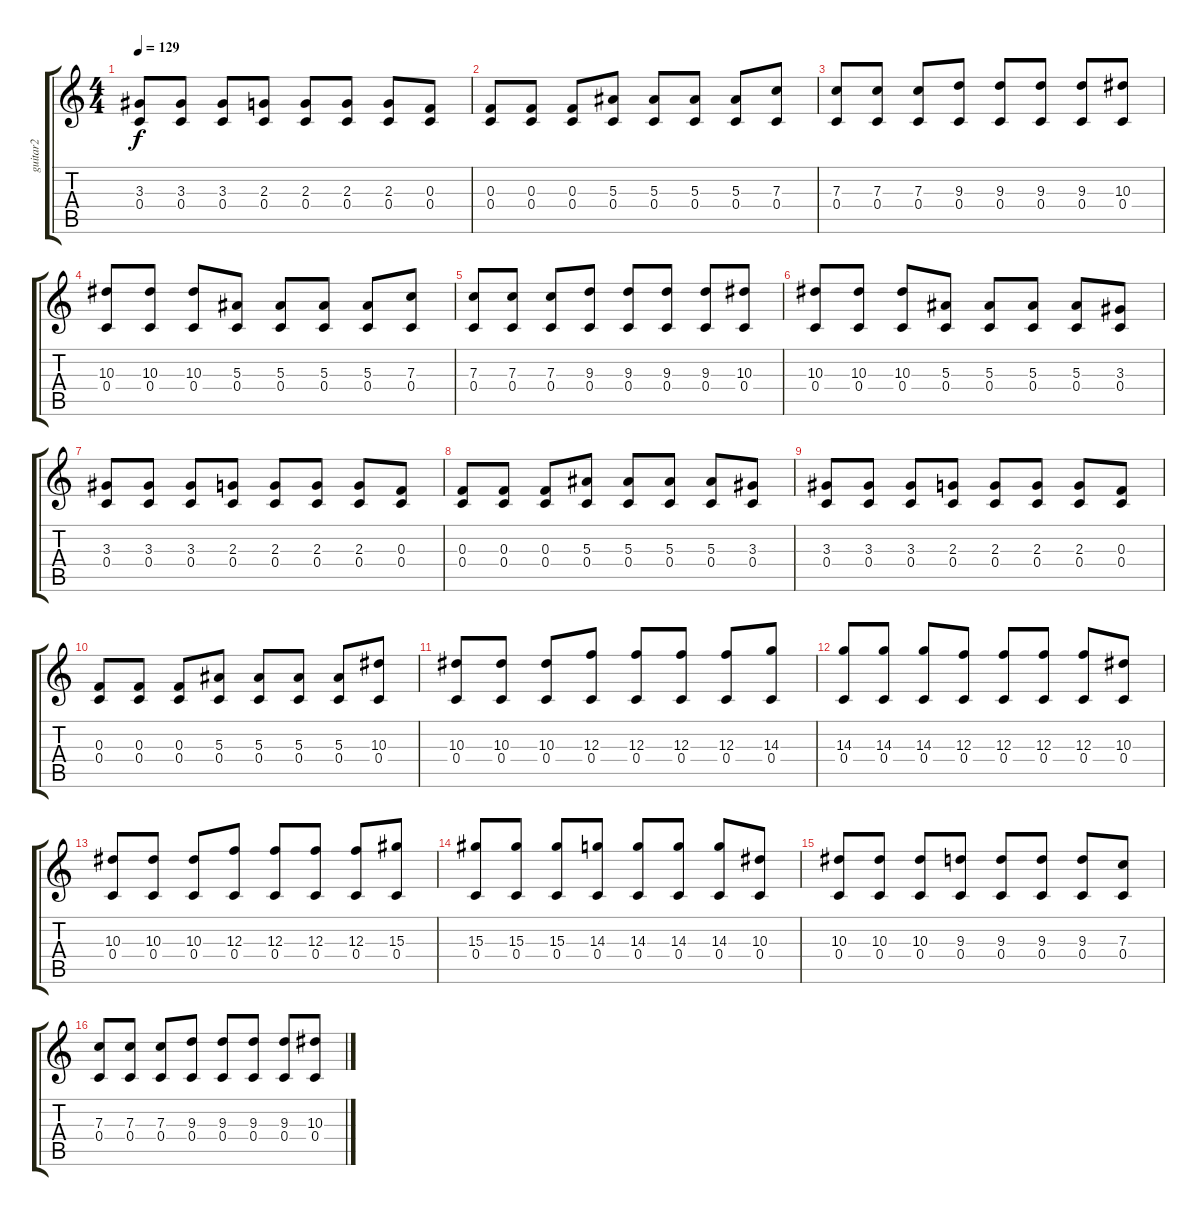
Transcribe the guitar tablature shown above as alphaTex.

\track ("guitar2" "guitar2") {instrument overdrivenguitar}
\staff {score tabs}
\tuning (D4 A3 F3 C3 G2 D2) {hide}
\ts (4 4)
\tempo 129
\clef g2
\ks c
(3.3 0.4).8{dy f} (3.3 0.4).8 (3.3 0.4).8 (2.3 0.4).8 (2.3 0.4).8 (2.3 0.4).8 (2.3 0.4).8 (0.3 0.4).8 |
(0.3 0.4).8 (0.3 0.4).8 (0.3 0.4).8 (5.3 0.4).8 (5.3 0.4).8 (5.3 0.4).8 (5.3 0.4).8 (7.3 0.4).8 |
(7.3 0.4).8 (7.3 0.4).8 (7.3 0.4).8 (9.3 0.4).8 (9.3 0.4).8 (9.3 0.4).8 (9.3 0.4).8 (10.3 0.4).8 |
(10.3 0.4).8 (10.3 0.4).8 (10.3 0.4).8 (5.3 0.4).8 (5.3 0.4).8 (5.3 0.4).8 (5.3 0.4).8 (7.3 0.4).8 |
(7.3 0.4).8 (7.3 0.4).8 (7.3 0.4).8 (9.3 0.4).8 (9.3 0.4).8 (9.3 0.4).8 (9.3 0.4).8 (10.3 0.4).8 |
(10.3 0.4).8 (10.3 0.4).8 (10.3 0.4).8 (5.3 0.4).8 (5.3 0.4).8 (5.3 0.4).8 (5.3 0.4).8 (3.3 0.4).8 |
(3.3 0.4).8 (3.3 0.4).8 (3.3 0.4).8 (2.3 0.4).8 (2.3 0.4).8 (2.3 0.4).8 (2.3 0.4).8 (0.3 0.4).8 |
(0.3 0.4).8 (0.3 0.4).8 (0.3 0.4).8 (5.3 0.4).8 (5.3 0.4).8 (5.3 0.4).8 (5.3 0.4).8 (3.3 0.4).8 |
(3.3 0.4).8 (3.3 0.4).8 (3.3 0.4).8 (2.3 0.4).8 (2.3 0.4).8 (2.3 0.4).8 (2.3 0.4).8 (0.3 0.4).8 |
(0.3 0.4).8 (0.3 0.4).8 (0.3 0.4).8 (5.3 0.4).8 (5.3 0.4).8 (5.3 0.4).8 (5.3 0.4).8 (10.3 0.4).8 |
(10.3 0.4).8 (10.3 0.4).8 (10.3 0.4).8 (12.3 0.4).8 (12.3 0.4).8 (12.3 0.4).8 (12.3 0.4).8 (14.3 0.4).8 |
(14.3 0.4).8 (14.3 0.4).8 (14.3 0.4).8 (12.3 0.4).8 (12.3 0.4).8 (12.3 0.4).8 (12.3 0.4).8 (10.3 0.4).8 |
(10.3 0.4).8 (10.3 0.4).8 (10.3 0.4).8 (12.3 0.4).8 (12.3 0.4).8 (12.3 0.4).8 (12.3 0.4).8 (15.3 0.4).8 |
(15.3 0.4).8 (15.3 0.4).8 (15.3 0.4).8 (14.3 0.4).8 (14.3 0.4).8 (14.3 0.4).8 (14.3 0.4).8 (10.3 0.4).8 |
(10.3 0.4).8 (10.3 0.4).8 (10.3 0.4).8 (9.3 0.4).8 (9.3 0.4).8 (9.3 0.4).8 (9.3 0.4).8 (7.3 0.4).8 |
(7.3 0.4).8 (7.3 0.4).8 (7.3 0.4).8 (9.3 0.4).8 (9.3 0.4).8 (9.3 0.4).8 (9.3 0.4).8 (10.3 0.4).8
